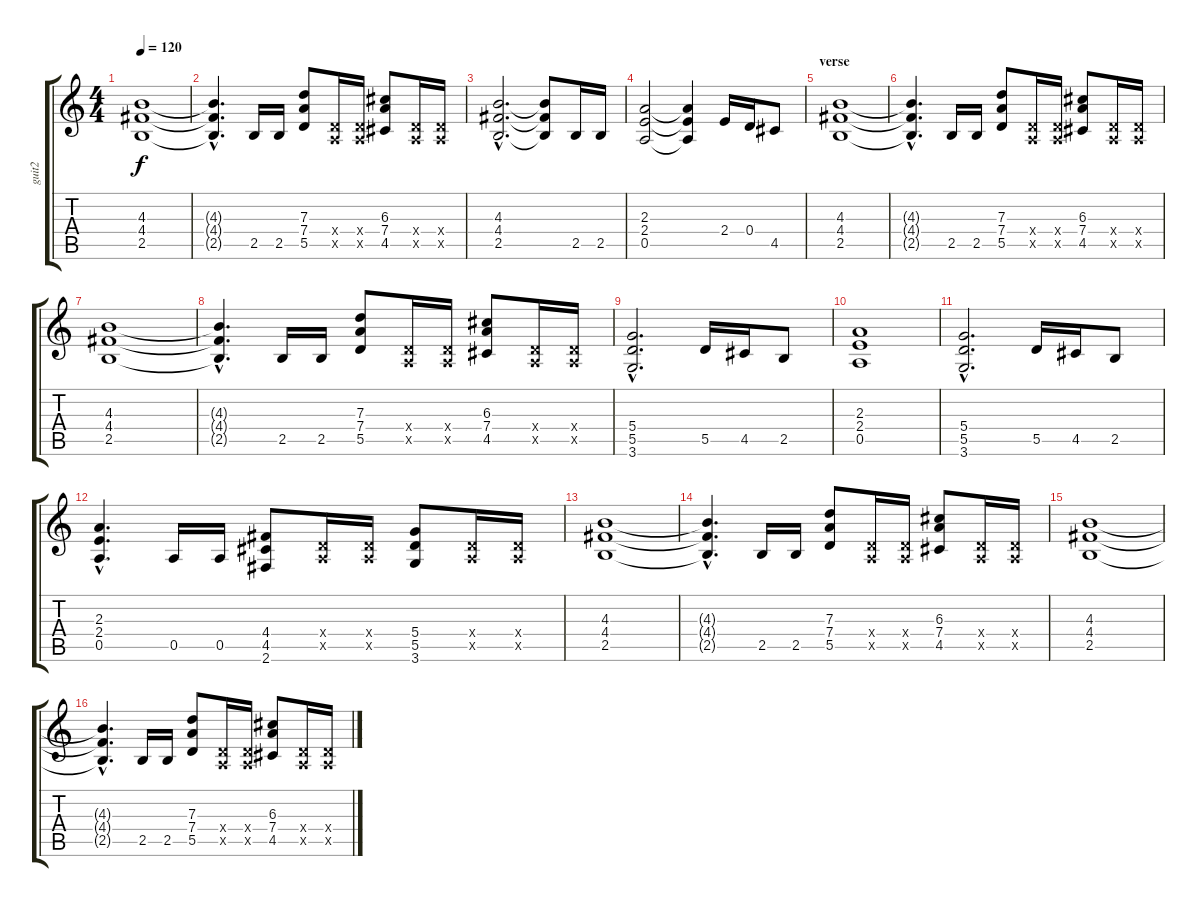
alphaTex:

\track ("guit2" "guit2") {instrument distortionguitar}
\staff {score tabs}
\tuning (E4 B3 G3 D3 A2 E2) {hide}
\ts (4 4)
\tempo 120
\clef g2
\ks c
(4.3 4.4 2.5).1{dy f} |
(4.3{hac t} 4.4{hac t} 2.5{hac t}).4{d} 2.5.16 2.5.16 (7.3 7.4 5.5).8 (0.4{x} 0.5{x}).16 (0.4{x} 0.5{x}).16 (6.3 7.4 4.5).8 (0.4{x} 0.5{x}).16 (0.4{x} 0.5{x}).16 |
(4.3{hac} 4.4{hac} 2.5{hac}).2{d} (4.3{t} 4.4{t} 2.5{t}).8 2.5.16 2.5.16 |
(2.3 2.4 0.5).2 (2.3{t} 2.4{t} 0.5{t}).4 2.4.16 0.4.16 4.5.8 |
\section ("" "verse")
(4.3 4.4 2.5).1 |
(4.3{hac t} 4.4{hac t} 2.5{hac t}).4{d} 2.5.16 2.5.16 (7.3 7.4 5.5).8 (0.4{x} 0.5{x}).16 (0.4{x} 0.5{x}).16 (6.3 7.4 4.5).8 (0.4{x} 0.5{x}).16 (0.4{x} 0.5{x}).16 |
(4.3 4.4 2.5).1 |
(4.3{hac t} 4.4{hac t} 2.5{hac t}).4{d} 2.5.16 2.5.16 (7.3 7.4 5.5).8 (0.4{x} 0.5{x}).16 (0.4{x} 0.5{x}).16 (6.3 7.4 4.5).8 (0.4{x} 0.5{x}).16 (0.4{x} 0.5{x}).16 |
(5.4{hac} 5.5{hac} 3.6{hac}).2{d} 5.5.16 4.5.16 2.5.8 |
(2.3 2.4 0.5).1 |
(5.4{hac} 5.5{hac} 3.6{hac}).2{d} 5.5.16 4.5.16 2.5.8 |
(2.3{hac} 2.4{hac} 0.5{hac}).4{d} 0.5.16 0.5.16 (4.4 4.5 2.6).8 (0.4{x} 0.5{x}).16 (0.4{x} 0.5{x}).16 (5.4 5.5 3.6).8 (0.4{x} 0.5{x}).16 (0.4{x} 0.5{x}).16 |
(4.3 4.4 2.5).1 |
(4.3{hac t} 4.4{hac t} 2.5{hac t}).4{d} 2.5.16 2.5.16 (7.3 7.4 5.5).8 (0.4{x} 0.5{x}).16 (0.4{x} 0.5{x}).16 (6.3 7.4 4.5).8 (0.4{x} 0.5{x}).16 (0.4{x} 0.5{x}).16 |
(4.3 4.4 2.5).1 |
(4.3{hac t} 4.4{hac t} 2.5{hac t}).4{d} 2.5.16 2.5.16 (7.3 7.4 5.5).8 (0.4{x} 0.5{x}).16 (0.4{x} 0.5{x}).16 (6.3 7.4 4.5).8 (0.4{x} 0.5{x}).16 (0.4{x} 0.5{x}).16
